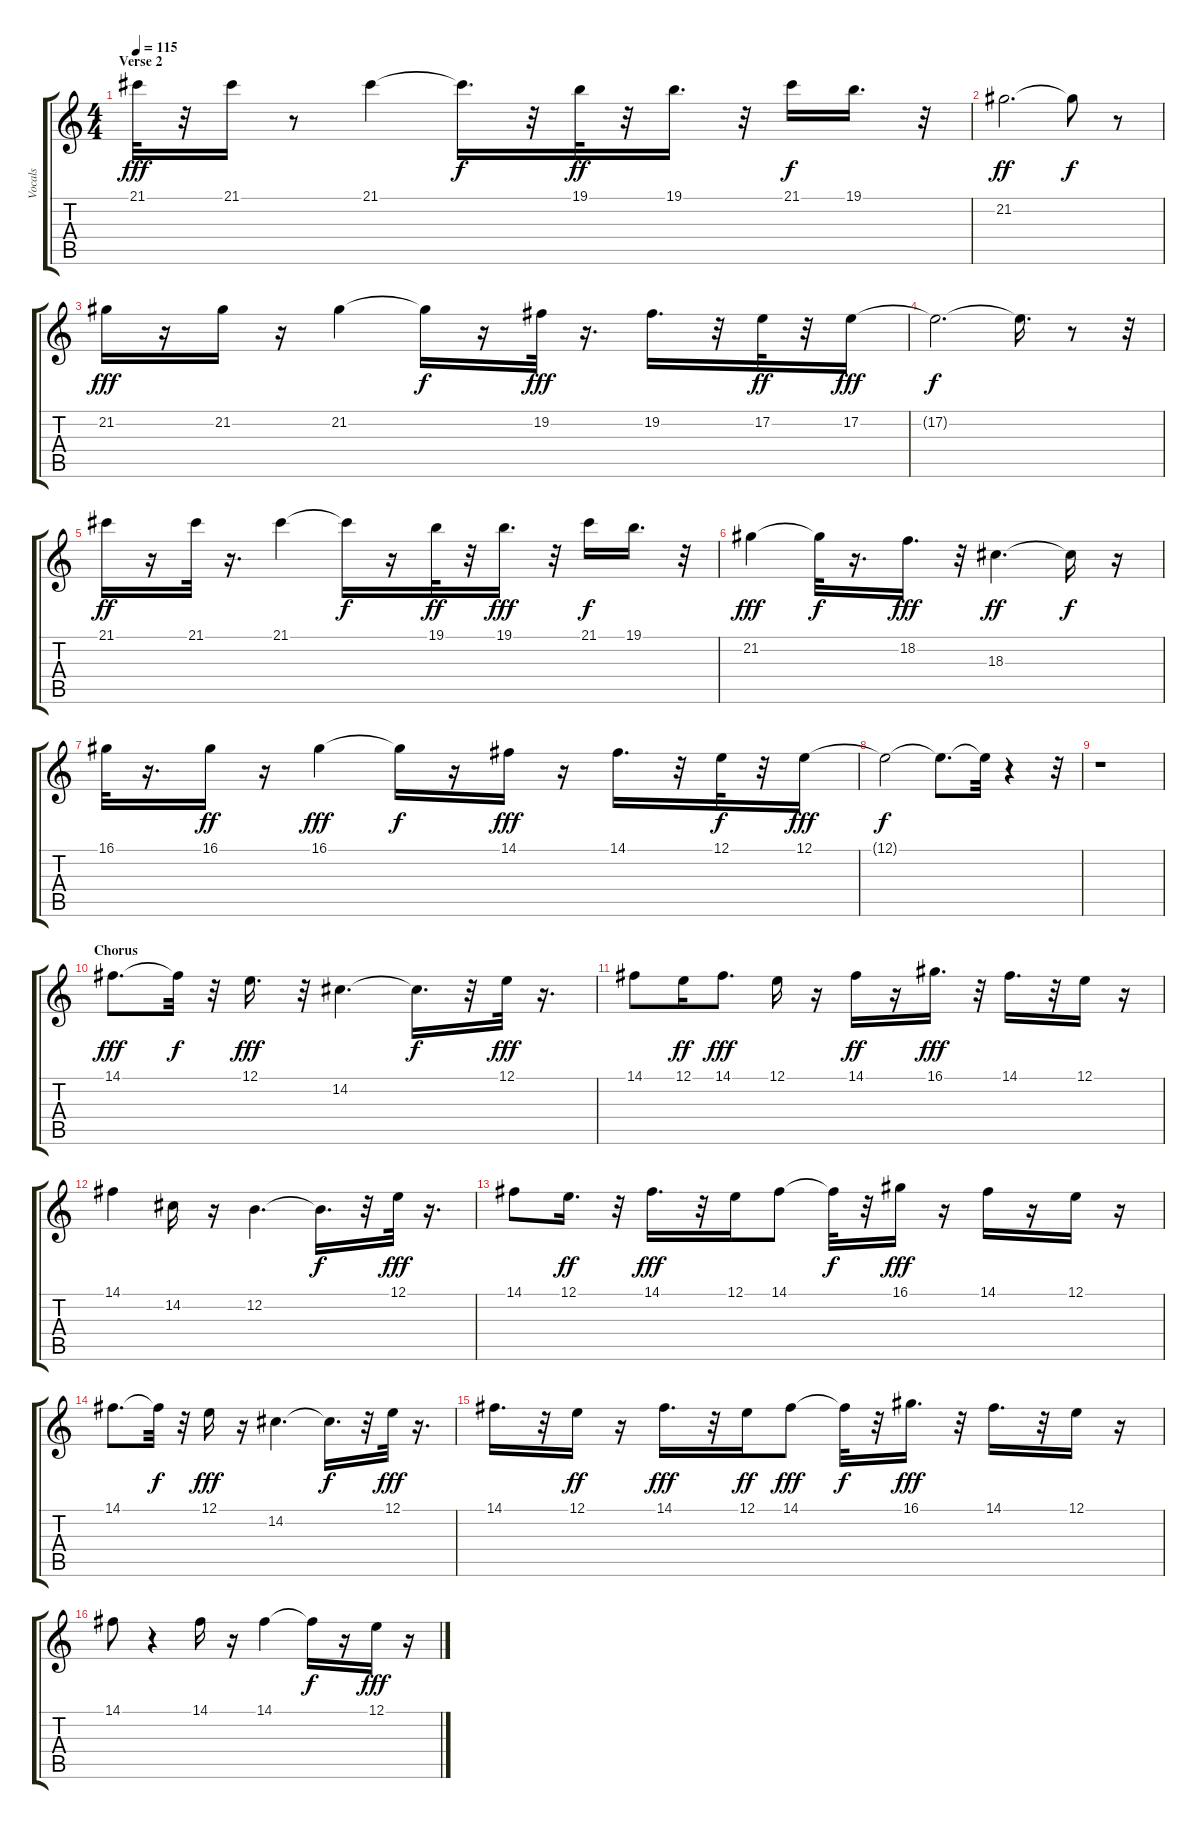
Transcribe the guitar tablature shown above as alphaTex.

\track ("Vocals" "Vocals") {instrument flute}
\staff {score tabs}
\tuning (E4 B3 G3 D3 A2 E2) {hide}
\ts (4 4)
\section ("" "Verse 2")
\tempo 115
\clef g2
\ks c
21.1.32{dy fff} r.32 21.1.16 r.8 21.1.4 21.1{t}.16{d dy f} r.32 19.1.32{dy ff} r.32 19.1.16{d} r.32 21.1.16{dy f} 19.1.16{d} r.32 |
21.2.2{d dy ff} 21.2{t}.8{dy f} r.8 |
21.2.16{dy fff} r.16 21.2.16 r.16 21.2.4 21.2{t}.16{dy f} r.16 19.2.32{dy fff} r.16{d} 19.2.16{d} r.32 17.2.32{dy ff} r.32 17.2.16{dy fff} |
17.2{t}.2{d dy f} 17.2{t}.16{d} r.8 r.32 |
21.1.16{dy ff} r.16 21.1.32 r.16{d} 21.1.4 21.1{t}.16{dy f} r.16 19.1.32{dy ff} r.32 19.1.16{d dy fff} r.32 21.1.16{dy f} 19.1.16{d} r.32 |
21.2.4{dy fff} 21.2{t}.32{dy f} r.16{d} 18.2.16{d dy fff} r.32 18.3.4{d dy ff} 18.3{t}.16{dy f} r.16 |
16.1.32 r.16{d} 16.1.16{dy ff} r.16 16.1.4{dy fff} 16.1{t}.16{dy f} r.16 14.1.16{dy fff} r.16 14.1.16{d} r.32 12.1.32{dy f} r.32 12.1.16{dy fff} |
12.1{t}.2{dy f} 12.1{t}.8{d} 12.1{t}.32 r.4 r.32 |
r.1 |
\section ("" "Chorus")
14.1.8{d dy fff} 14.1{t}.32{dy f} r.32 12.1.16{d dy fff} r.32 14.2.4{d} 14.2{t}.16{d dy f} r.32 12.1.32{dy fff} r.16{d} |
14.1.8 12.1.16{dy ff} 14.1.8{d dy fff} 12.1.16 r.16 14.1.16{dy ff} r.16 16.1.16{d dy fff} r.32 14.1.16{d} r.32 12.1.16 r.16 |
14.1.4 14.2.16 r.16 12.2.4{d} 12.2{t}.16{d dy f} r.32 12.1.32{dy fff} r.16{d} |
14.1.8 12.1.16{d dy ff} r.32 14.1.16{d dy fff} r.32 12.1.16 14.1.8 14.1{t}.32{dy f} r.32 16.1.16{dy fff} r.16 14.1.16 r.16 12.1.16 r.16 |
14.1.8{d} 14.1{t}.32{dy f} r.32 12.1.16{dy fff} r.16 14.2.4{d} 14.2{t}.16{d dy f} r.32 12.1.32{dy fff} r.16{d} |
14.1.16{d} r.32 12.1.16{dy ff} r.16 14.1.16{d dy fff} r.32 12.1.16{dy ff} 14.1.8{dy fff} 14.1{t}.32{dy f} r.32 16.1.16{d dy fff} r.32 14.1.16{d} r.32 12.1.16 r.16 |
14.1.8 r.4 14.1.16 r.16 14.1.4 14.1{t}.16{dy f} r.16 12.1.16{dy fff} r.16
